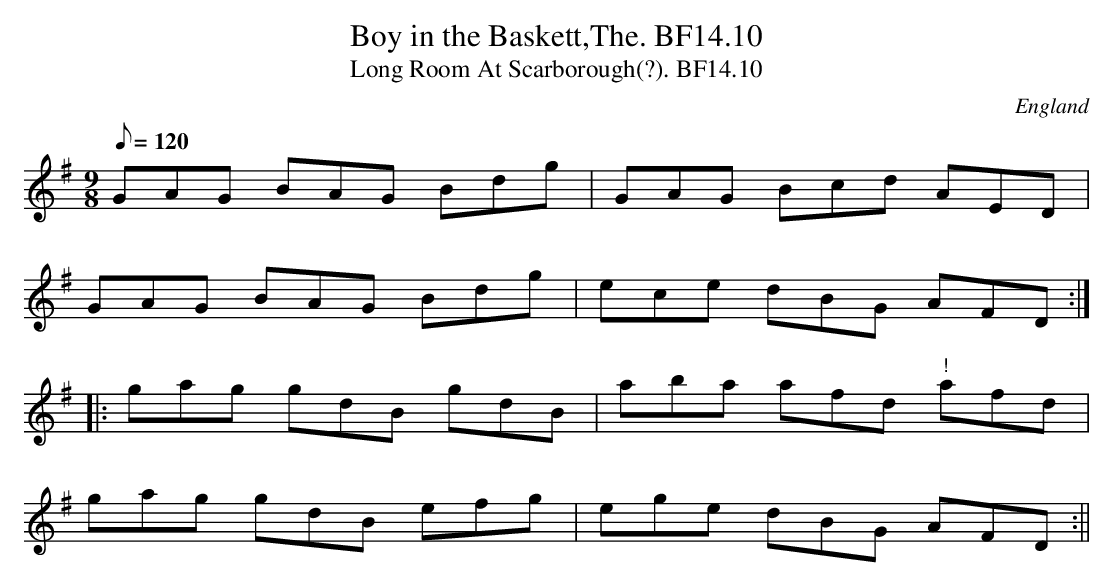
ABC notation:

X:1
T:Boy in the Baskett,The. BF14.10
T:Long Room At Scarborough(?). BF14.10
M:9/8
L:1/8
Q:120
O:England
K:G major
GAG BAG Bdg|GAG Bcd AED|!GAG BAG Bdg|ece dBG AFD:|!
|:gag gdB gdB|aba afd "!"afd|!gag gdB efg|ege dBG AFD:||
